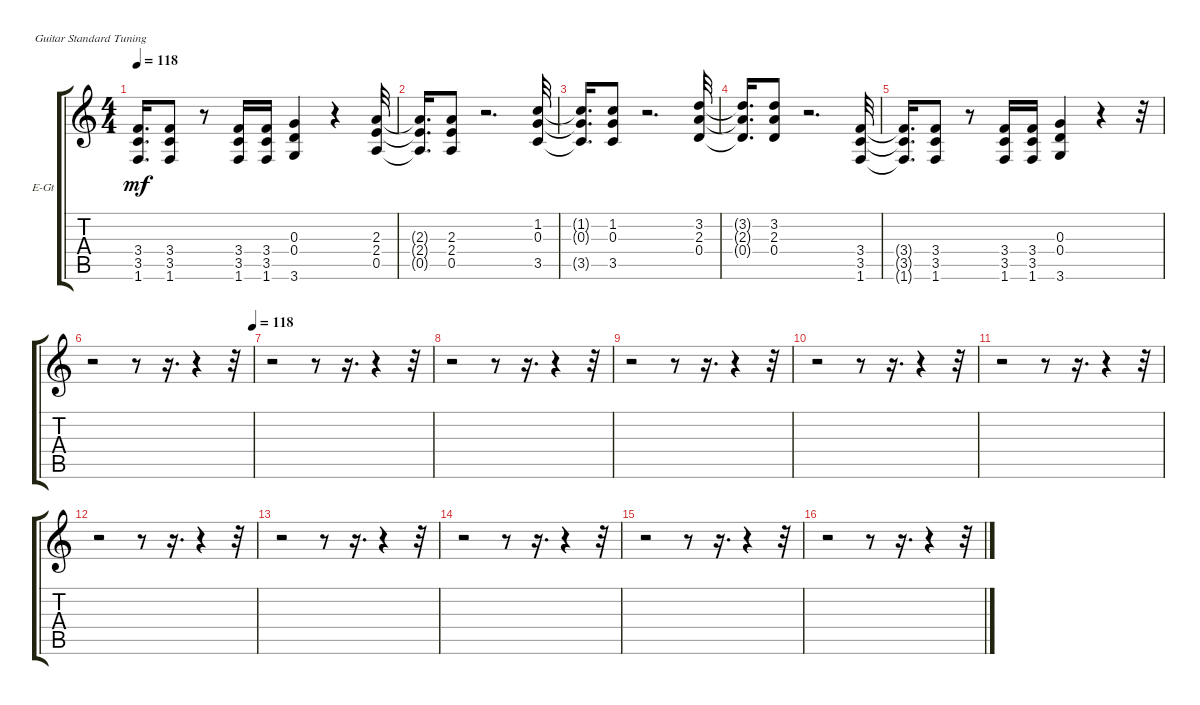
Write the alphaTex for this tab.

\bracketExtendMode groupsimilarinstruments
\firstSystemTrackNameOrientation horizontal
\otherSystemsTrackNameOrientation horizontal
\track ("Guitar5" "E-Gt") {instrument electricguitarclean}
\staff {score tabs}
\tuning (E4 B3 G3 D3 A2 E2)
\ts (4 4)
\tempo 118
\clef g2
\ks c
(1.6{t} 3.5{t} 3.4{t}).16{d dy mf} (3.5 1.6 3.4).8 r.8 (3.4 3.5 1.6).16 (3.4 3.5 1.6).16 (0.4 3.6 0.3).4 r.4 (2.4 2.3 0.5).32 |
(2.4{t} 2.3{t} 0.5{t}).16{d} (2.3 0.5 2.4).8 r.2{d} (0.3 1.2 3.5).32 |
(0.3{t} 1.2{t} 3.5{t}).16{d} (3.5 1.2 0.3).8 r.2{d} (0.4 2.3 3.2).32 |
(0.4{t} 2.3{t} 3.2{t}).16{d} (2.3 3.2 0.4).8 r.2{d} (1.6 3.5 3.4).32 |
(1.6{t} 3.5{t} 3.4{t}).16{d} (3.5 1.6 3.4).8 r.8 (3.4 3.5 1.6).16 (3.4 3.5 1.6).16 (0.4 3.6 0.3).4 r.4 r.32 |
\tempo (118 1)
r.2 r.8 r.16{d} r.4 r.32 |
r.2 r.8 r.16{d} r.4 r.32 |
r.2 r.8 r.16{d} r.4 r.32 |
r.2 r.8 r.16{d} r.4 r.32 |
r.2 r.8 r.16{d} r.4 r.32 |
r.2 r.8 r.16{d} r.4 r.32 |
r.2 r.8 r.16{d} r.4 r.32 |
r.2 r.8 r.16{d} r.4 r.32 |
r.2 r.8 r.16{d} r.4 r.32 |
r.2 r.8 r.16{d} r.4 r.32 |
r.2 r.8 r.16{d} r.4 r.32
